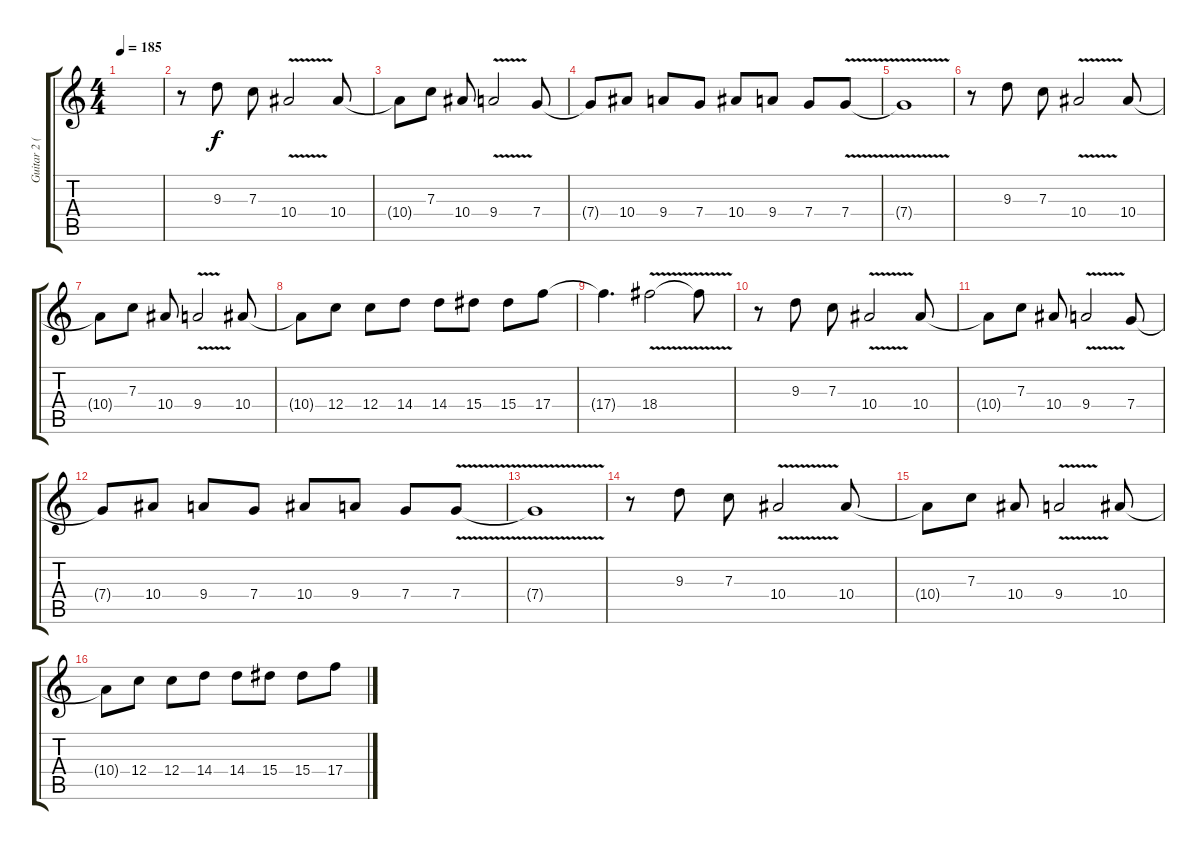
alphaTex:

\track ("Guitar 2 (Lead)" "Guitar 2 (") {instrument distortionguitar}
\staff {score tabs}
\tuning (D4 A3 F3 C3 G2 C2) {hide}
\ts (4 4)
\tempo 185
\clef g2
\ks c
|
r.8{balance 14 instrument distortionguitar} 9.3.8 7.3.8 10.4{v}.2 10.4.8 |
10.4{t}.8 7.3.8 10.4.8 9.4{v}.2 7.4.8 |
7.4{t}.8 10.4.8 9.4.8 7.4.8 10.4.8 9.4.8 7.4.8 7.4{v}.8 |
7.4{t}.1 |
r.8 9.3.8 7.3.8 10.4{v}.2 10.4.8 |
10.4{t}.8 7.3.8 10.4.8 9.4{v}.2 10.4.8 |
10.4{t}.8 12.4.8 12.4.8 14.4.8 14.4.8 15.4.8 15.4.8 17.4.8 |
17.4{t}.4{d} 18.4{v}.2 18.4{t}.8 |
r.8 9.3.8 7.3.8 10.4{v}.2 10.4.8 |
10.4{t}.8 7.3.8 10.4.8 9.4{v}.2 7.4.8 |
7.4{t}.8 10.4.8 9.4.8 7.4.8 10.4.8 9.4.8 7.4.8 7.4{v}.8 |
7.4{t}.1 |
r.8 9.3.8 7.3.8 10.4{v}.2 10.4.8 |
10.4{t}.8 7.3.8 10.4.8 9.4{v}.2 10.4.8 |
10.4{t}.8 12.4.8 12.4.8 14.4.8 14.4.8 15.4.8 15.4.8 17.4.8
